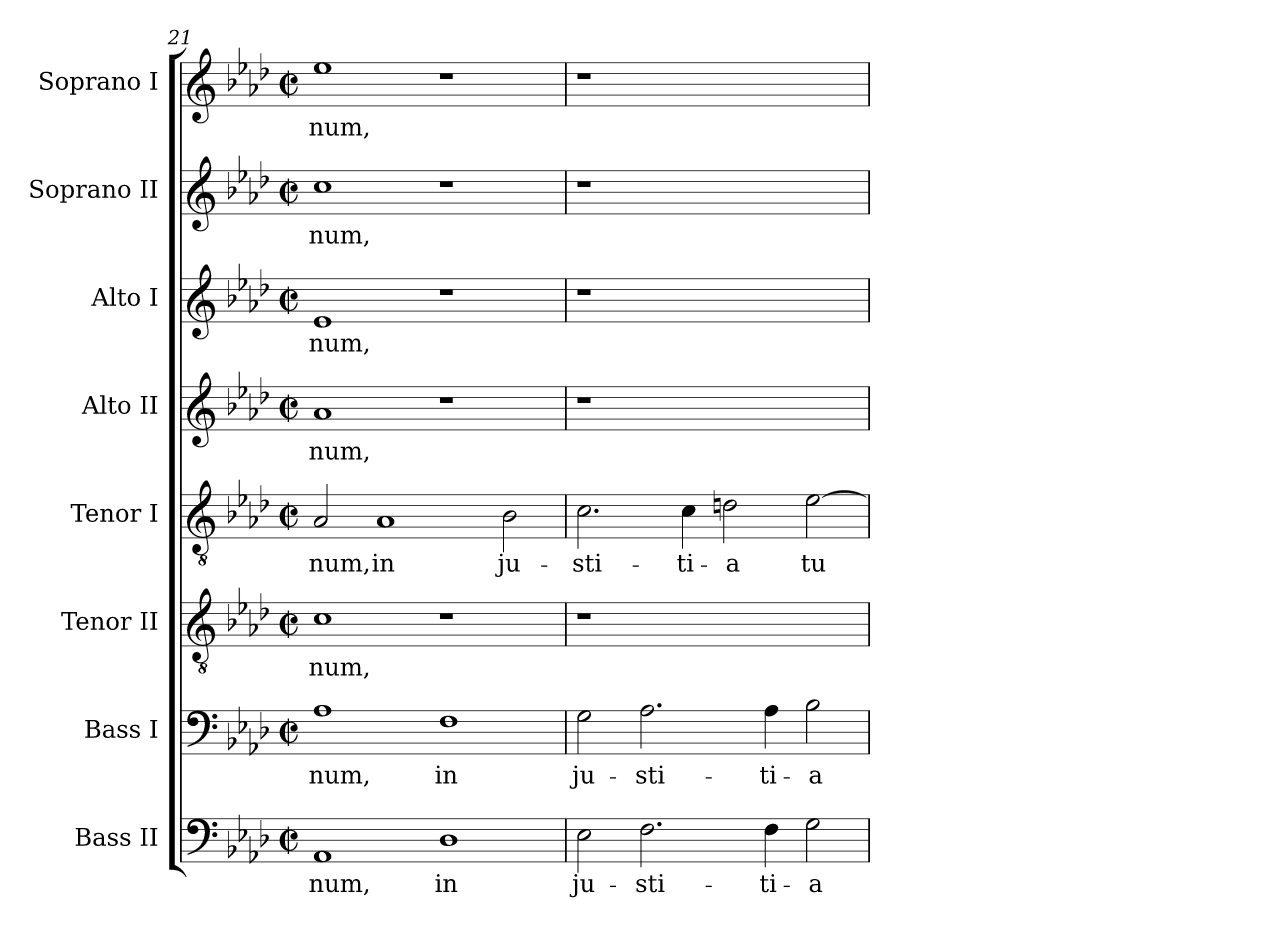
**kern	**text	**kern	**text	**kern	**text	**kern	**text	**kern	**text	**kern	**text	**kern	**text	**kern	**text
*part8	*part8	*part7	*part7	*part6	*part6	*part5	*part5	*part4	*part4	*part3	*part3	*part2	*part2	*part1	*part1
*staff8	*staff8	*staff7	*staff7	*staff6	*staff6	*staff5	*staff5	*staff4	*staff4	*staff3	*staff3	*staff2	*staff2	*staff1	*staff1
*I"Bass II	*	*I"Bass I	*	*I"Tenor II	*	*I"Tenor I	*	*I"Alto II	*	*I"Alto I	*	*I"Soprano II	*	*I"Soprano I	*
*I'B.	*	*	*	*	*	*I'T.	*	*	*	*I'A.	*	*	*	*	*
*clefF4	*	*clefF4	*	*clefGv2	*	*clefGv2	*	*clefG2	*	*clefG2	*	*clefG2	*	*clefG2	*
*	*	*	*	*ITrd7c12	*	*ITrd7c12	*	*ITrd7c12	*	*ITrd7c12	*	*	*	*	*
*k[b-e-a-d-]	*	*k[b-e-a-d-]	*	*k[b-e-a-d-]	*	*k[b-e-a-d-]	*	*k[b-e-a-d-]	*	*k[b-e-a-d-]	*	*k[b-e-a-d-]	*	*k[b-e-a-d-]	*
*A-:	*	*A-:	*	*A-:	*	*A-:	*	*A-:	*	*A-:	*	*A-:	*	*A-:	*
*M2/2	*	*M2/2	*	*M2/2	*	*M2/2	*	*M2/2	*	*M2/2	*	*M2/2	*	*M2/2	*
*met(c|)	*	*met(c|)	*	*met(c|)	*	*met(c|)	*	*met(c|)	*	*met(c|)	*	*met(c|)	*	*met(c|)	*
=21	=21	=21	=21	=21	=21	=21	=21	=21	=21	=21	=21	=21	=21	=21	=21
!	!LO:LY:b:color=#000000	!	!	!	!	!	!	!	!	!	!	!	!	!	!
!	!	!	!LO:LY:b:color=#000000	!	!	!	!	!	!	!	!	!	!	!	!
!	!	!	!	!	!LO:LY:b:color=#000000	!	!	!	!	!	!	!	!	!	!
!	!	!	!	!	!	!	!LO:LY:b:color=#000000	!	!	!	!	!	!	!	!
!	!	!	!	!	!	!	!	!	!LO:LY:b:color=#000000	!	!	!	!	!	!
!	!	!	!	!	!	!	!	!	!	!	!LO:LY:b:color=#000000	!	!	!	!
!	!	!	!	!	!	!	!	!	!	!	!	!	!LO:LY:b:color=#000000	!	!
!	!	!	!	!	!	!	!	!	!	!	!	!	!	!	!LO:LY:b:color=#000000
1AA-i	-num,	1A-i	-num,	1Ci	-num,	2AA-i/	-num,	1A-i	-num,	1E-i	-num,	1cci	-num,	1ee-i	-num,
!	!	!	!	!	!	!	!LO:LY:b:color=#000000	!	!	!	!	!	!	!	!
.	.	.	.	.	.	1AA-i	in	.	.	.	.	.	.	.	.
!	!LO:LY:b:color=#000000	!	!	!	!	!	!	!	!	!	!	!	!	!	!
!	!	!	!LO:LY:b:color=#000000	!	!	!	!	!	!	!	!	!	!	!	!
1D-i	in	1Fi	in	1r	.	.	.	1r	.	1r	.	1r	.	1r	.
!	!	!	!	!	!	!	!LO:LY:b:color=#000000	!	!	!	!	!	!	!	!
.	.	.	.	.	.	2BB-i\	ju-	.	.	.	.	.	.	.	.
=22	=22	=22	=22	=22	=22	=22	=22	=22	=22	=22	=22	=22	=22	=22	=22
!	!LO:LY:b:color=#000000	!	!	!	!	!	!	!	!	!	!	!	!	!	!
!	!	!	!LO:LY:b:color=#000000	!LO:N:vis=1	!	!	!	!	!	!	!	!	!	!	!
!	!	!	!	!	!	!	!LO:LY:b:color=#000000	!LO:N:vis=1	!	!LO:N:vis=1	!	!LO:N:vis=1	!	!LO:N:vis=1	!
2E-i\	ju-	2Gi\	ju-	1r	.	2.Ci\	-sti-	1r	.	1r	.	1r	.	1r	.
!	!LO:LY:b:color=#000000	!	!	!	!	!	!	!	!	!	!	!	!	!	!
!	!	!	!LO:LY:b:color=#000000	!	!	!	!	!	!	!	!	!	!	!	!
2.Fi\	-sti-	2.A-i\	-sti-	.	.	.	.	.	.	.	.	.	.	.	.
!	!	!	!	!	!	!	!LO:LY:b:color=#000000	!	!	!	!	!	!	!	!
.	.	.	.	.	.	4Ci\	-ti-	.	.	.	.	.	.	.	.
!	!	!	!	!	!	!	!LO:LY:b:color=#000000	!	!	!	!	!	!	!	!
.	.	.	.	1ryy	.	2Dni\	-a	1ryy	.	1ryy	.	1ryy	.	1ryy	.
!	!LO:LY:b:color=#000000	!	!	!	!	!	!	!	!	!	!	!	!	!	!
!	!	!	!LO:LY:b:color=#000000	!	!	!	!	!	!	!	!	!	!	!	!
4Fi\	-ti-	4A-i\	-ti-	.	.	.	.	.	.	.	.	.	.	.	.
!	!LO:LY:b:color=#000000	!	!	!	!	!	!	!	!	!	!	!	!	!	!
!	!	!	!LO:LY:b:color=#000000	!	!	!	!	!	!	!	!	!	!	!	!
!	!	!	!	!	!	!	!LO:LY:b:color=#000000	!	!	!	!	!	!	!	!
2Gi\	-a	2B-i\	-a	.	.	[>2E-i\	tu-	.	.	.	.	.	.	.	.
=	=	=	=	=	=	=	=	=	=	=	=	=	=	=	=
*-	*-	*-	*-	*-	*-	*-	*-	*-	*-	*-	*-	*-	*-	*-	*-
